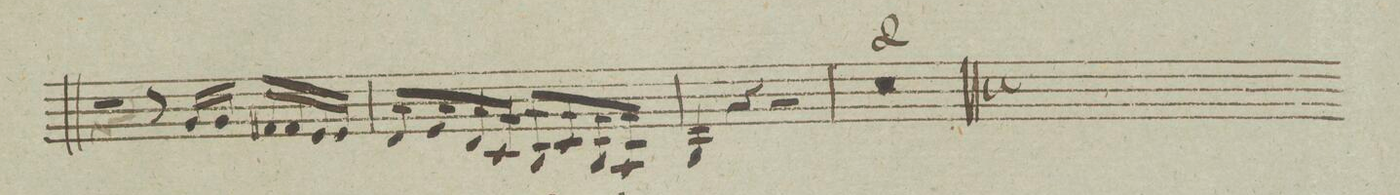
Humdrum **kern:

**kern	**dynam
*I"Violino. 2do	*
*clefG2	*
*k[]	*
*met(c|)	*
*M2/2	*
2r	.
8r	.
*Xtremolo	*
16g/LL	.
16g/JJ	.
16f#X/LL	.
16f#/	.
16e/	.
16e/JJ	.
=63	=63
*tremolo	*
16d/LL	.
16d/	.
16e/	.
16e/	.
16d/	.
16d/	.
16c/	.
16c/JJ	.
16B/LL	.
16B/	.
16c/	.
16c/	.
16B/	.
16B/	.
16A/	.
16A/JJ	.
=64	=64
4G/	.
4r	.
2r	.
=65	=65
0r	.
=66	=66
=||67	=||67
*clefG2	*
*k[b-e-a-]	*
*M3/4	*
*-	*-
